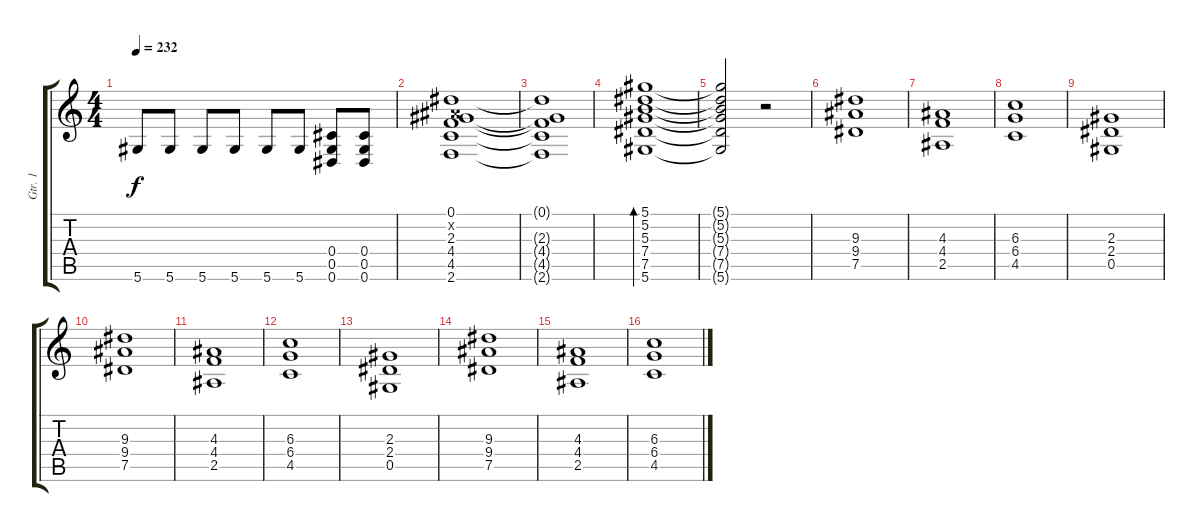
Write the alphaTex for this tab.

\track ("Gtr. 1" "Gtr. 1") {instrument distortionguitar}
\staff {score tabs}
\tuning (Eb4 Bb3 Gb3 Db3 Ab2 Eb2) {hide}
\ts (4 4)
\tempo 232
\clef g2
\ks c
5.6.8{dy f} 5.6.8 5.6.8 5.6.8 5.6.8 5.6.8 (0.4 0.5 0.6).8{instrument distortionguitar} (0.4 0.5 0.6).8 |
(0.1 0.2{x} 2.3 4.4 4.5 2.6).1 |
(0.1{t} 2.3{t} 4.4{t} 4.5{t} 2.6{t}).1 |
(5.1 5.2 5.3 7.4 7.5 5.6).1{bd 480} |
(5.1{t} 5.2{t} 5.3{t} 7.4{t} 7.5{t} 5.6{t}).2 r.2 |
(9.3 9.4 7.5).1{instrument distortionguitar} |
(4.3 4.4 2.5).1 |
(6.3 6.4 4.5).1 |
(2.3 2.4 0.5).1 |
(9.3 9.4 7.5).1{instrument distortionguitar} |
(4.3 4.4 2.5).1 |
(6.3 6.4 4.5).1 |
(2.3 2.4 0.5).1 |
(9.3 9.4 7.5).1{instrument distortionguitar} |
(4.3 4.4 2.5).1 |
(6.3 6.4 4.5).1
